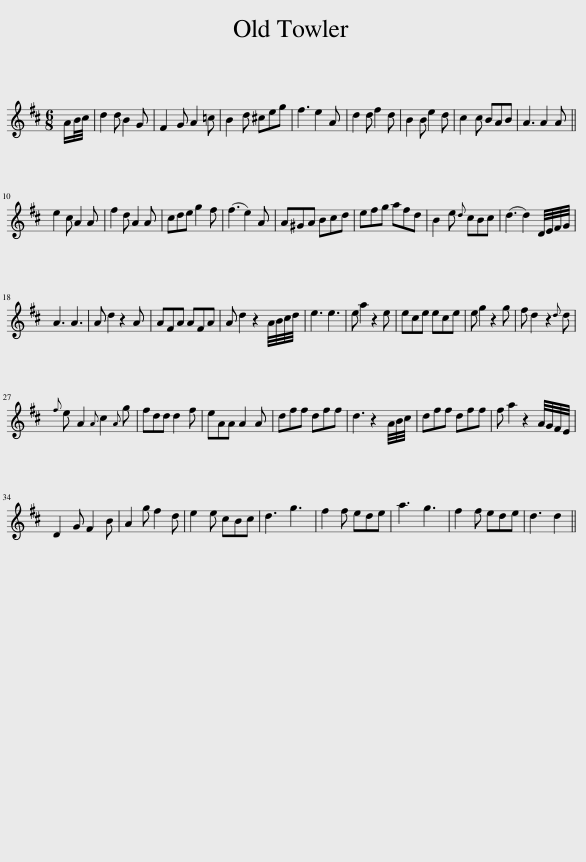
X:1
L:1/8
M:6/8
I:linebreak $
K:D
V:1 treble
V:1
 A/B/4c/4 | d2 d B2 G | F2 G A2 =c | B2 d ^ceg | f3 e2 A | %5
 d2 d f2 d | B2 B e2 d | c2 c BAB | A3 A2 A ||$ e2 c A2 A | %10
 f2 d A2 A | cde g2 f | (f3 e2) A | A^GA Bcd | efg afd | %15
 B2 e{d} cBc | (d3 d2) D/4E/4F/4G/4 |$ A3 A3 | A d2 z2 A | AFA AFA | %20
 A d2 z2 A/4B/4c/4d/4 | e3 e3 | e a2 z2 e | ece ece | e g2 z2 g | %25
 f d2 z2{d} d |${f} e A2{A} c2{A} g | fdd d2 f | eAA A2 A | dff dff | %30
 d3 z2 A/4B/4c/4 | dff dff | f a2 z2 A/4G/4F/4E/4 |$ D2 G F2 B | A2 g f2 d | %35
 e2 e cBc | d3 g3 | f2 f ede | a3 g3 | f2 f ede | %40
 d3 d2 || %41
